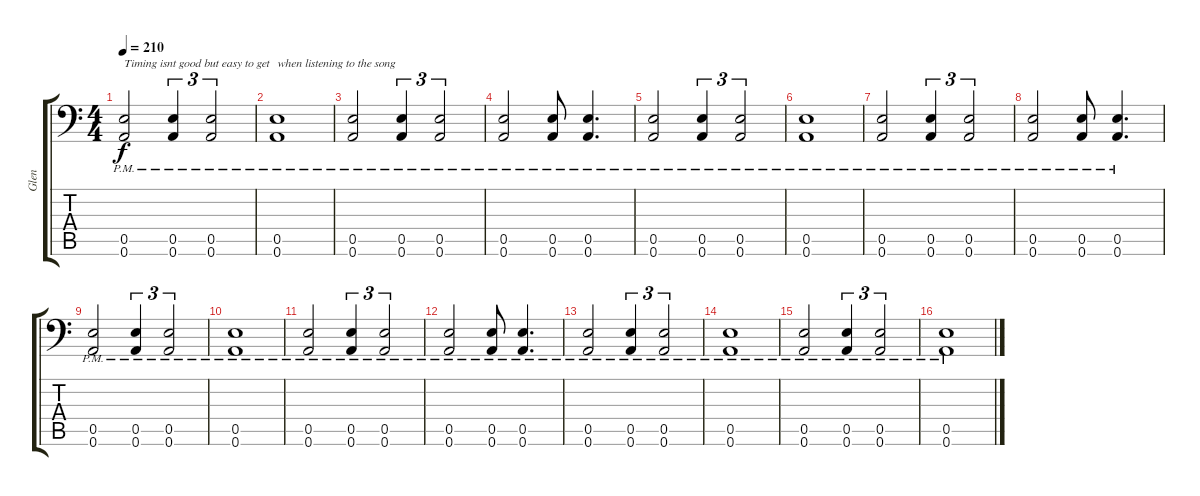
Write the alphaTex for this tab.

\track ("Glen" "Glen") {instrument distortionguitar}
\staff {score tabs}
\tuning (B3 Gb3 D3 A2 E2 A1) {hide}
\ts (4 4)
\section ("" "")
\tempo 210
\clef f4
\ks c
(0.5{pm} 0.6{pm}).2{txt "Timing isnt good but easy to get " dy f} (0.5{pm} 0.6{pm}).4{tu (3 2)} (0.5{pm} 0.6{pm}).2{tu (3 2)} |
(0.5{pm} 0.6{pm}).1{txt "when listening to the song"} |
(0.5{pm} 0.6{pm}).2 (0.5{pm} 0.6{pm}).4{tu (3 2)} (0.5{pm} 0.6{pm}).2{tu (3 2)} |
(0.5{pm} 0.6{pm}).2 (0.5{pm} 0.6{pm}).8 (0.5{pm} 0.6{pm}).4{d} |
(0.5{pm} 0.6{pm}).2 (0.5{pm} 0.6{pm}).4{tu (3 2)} (0.5{pm} 0.6{pm}).2{tu (3 2)} |
(0.5{pm} 0.6{pm}).1 |
(0.5{pm} 0.6{pm}).2 (0.5{pm} 0.6{pm}).4{tu (3 2)} (0.5{pm} 0.6{pm}).2{tu (3 2)} |
(0.5{pm} 0.6{pm}).2 (0.5{pm} 0.6{pm}).8 (0.5{pm} 0.6{pm}).4{d} |
(0.5{pm} 0.6{pm}).2 (0.5{pm} 0.6{pm}).4{tu (3 2)} (0.5{pm} 0.6{pm}).2{tu (3 2)} |
(0.5{pm} 0.6{pm}).1 |
(0.5{pm} 0.6{pm}).2 (0.5{pm} 0.6{pm}).4{tu (3 2)} (0.5{pm} 0.6{pm}).2{tu (3 2)} |
(0.5{pm} 0.6{pm}).2 (0.5{pm} 0.6{pm}).8 (0.5{pm} 0.6{pm}).4{d} |
(0.5{pm} 0.6{pm}).2 (0.5{pm} 0.6{pm}).4{tu (3 2)} (0.5{pm} 0.6{pm}).2{tu (3 2)} |
(0.5{pm} 0.6{pm}).1 |
(0.5{pm} 0.6{pm}).2 (0.5{pm} 0.6{pm}).4{tu (3 2)} (0.5{pm} 0.6{pm}).2{tu (3 2)} |
(0.5{pm} 0.6{pm}).1
